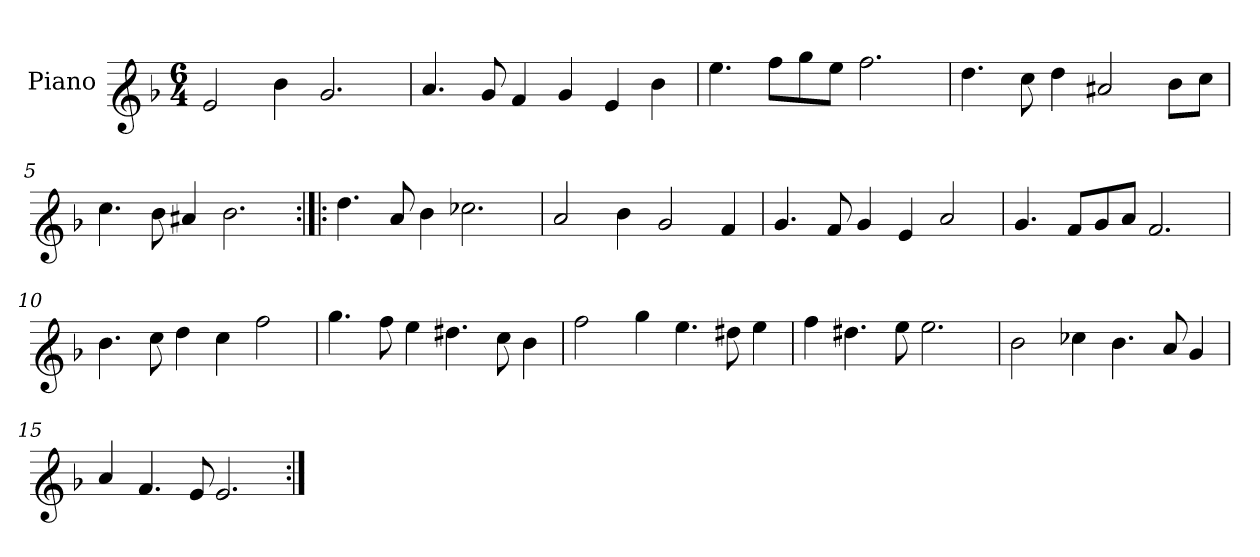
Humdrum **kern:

**kern
*part1
*staff1
*I"Piano
*I'Pno.
*clefG1
*k[b-]
*M6/4
=1
2g/
4dd\
2.b-/
=2
4.cc/
8b-/
4a/
4b-/
4g/
4dd\
=3
4.gg\
8aa\L
8bb-\
8gg\J
2.aa\
=4
4.ff\
8ee\
4ff\
2cc#X/
8dd\L
8ee\J
=5
4.ee\
8dd\
4cc#X/
2.dd\
!!LO:LB:g=z
=6:|!|:
4.ff\
8cc/
4dd\
2.ee-X\
=7
2cc/
4dd\
2b-/
4a/
=8
4.b-/
8a/
4b-/
4g/
2cc/
=9
4.b-/
8a/L
8b-/
8cc/J
2.a/
=10
4.dd\
8ee\
4ff\
4ee\
2aa\
!!LO:LB:g=z
=11
4.bb-\
8aa\
4gg\
4.ff#X\
8ee\
4dd\
=12
2aa\
4bb-\
4.gg\
8ff#X\
4gg\
=13
4aa\
4.ff#X\
8gg\
2.gg\
=14
2dd\
4ee-X\
4.dd\
8cc/
4b-/
=15
4cc/
4.a/
8g/
2.g/
=:|!
*-
